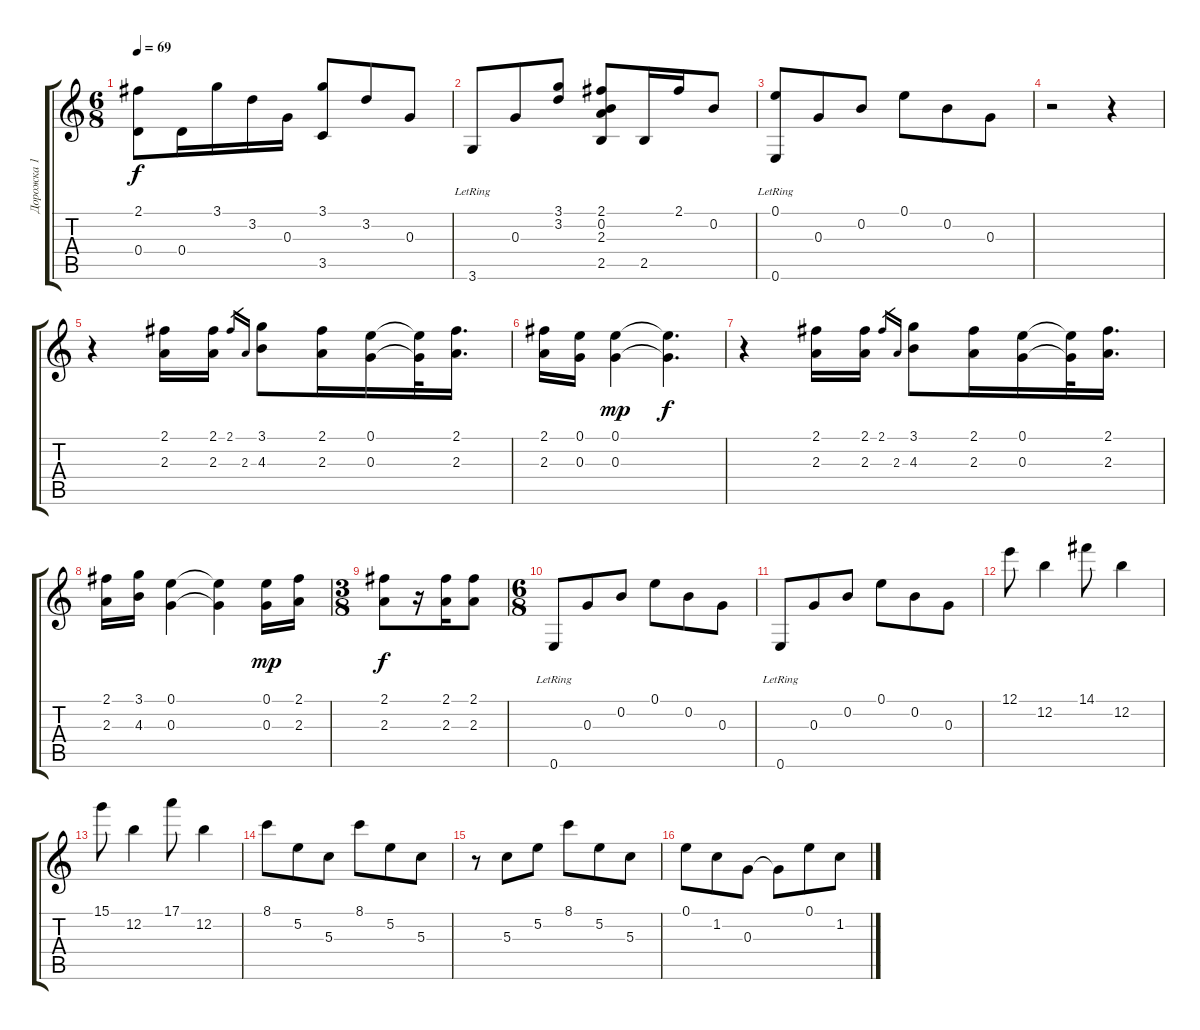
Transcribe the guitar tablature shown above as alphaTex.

\track ("Дорожка 1" "Дорожка 1") {instrument acousticguitarsteel}
\staff {score tabs}
\tuning (E4 B3 G3 D3 A2 E2) {hide}
\ts (6 8)
\tempo 69
\clef g2
\ks c
(2.1 0.4).8{dy f} 0.4.16 3.1.16 3.2.16 0.3.16 (3.1 3.5).8 3.2.8 0.3.8 |
3.6{lr}.8 0.3.8 (3.1 3.2).8 (2.1 0.2 2.3 2.5).8 2.5.16 2.1.16 0.2.8 |
(0.1 0.6{lr}).8 0.3.8 0.2.8 0.1.8 0.2.8 0.3.8 |
r.2 r.4 |
r.4 (2.1 2.3).16 (2.1 2.3).16 2.1.16{gr} 2.3.16{gr} (3.1 4.3).8 (2.1 2.3).16 (0.1 0.3).16 (0.1{t} 0.3{t}).32 (2.1 2.3).16{d} |
(2.1 2.3).16 (0.1 0.3).16 (0.1 0.3).4{dy mp} (0.1{t} 0.3{t}).4{d dy f} |
r.4 (2.1 2.3).16 (2.1 2.3).16 2.1.16{gr} 2.3.16{gr} (3.1 4.3).8 (2.1 2.3).16 (0.1 0.3).16 (0.1{t} 0.3{t}).32 (2.1 2.3).16{d} |
(2.1 2.3).16 (3.1 4.3).16 (0.1 0.3).4 (0.1{t} 0.3{t}).4 (0.1 0.3).16{dy mp} (2.1 2.3).16 |
\ts (3 8)
(2.1 2.3).8{dy f} r.16 (2.1 2.3).16 (2.1 2.3).8 |
\ts (6 8)
0.6{lr}.8 0.3.8 0.2.8 0.1.8 0.2.8 0.3.8 |
0.6{lr}.8 0.3.8 0.2.8 0.1.8 0.2.8 0.3.8 |
12.1.8 12.2.4 14.1.8 12.2.4 |
15.1.8 12.2.4 17.1.8 12.2.4 |
8.1.8 5.2.8 5.3.8 8.1.8 5.2.8 5.3.8 |
r.8 5.3.8 5.2.8 8.1.8 5.2.8 5.3.8 |
0.1.8 1.2.8 0.3.8 0.3{t}.8 0.1.8 1.2.8
